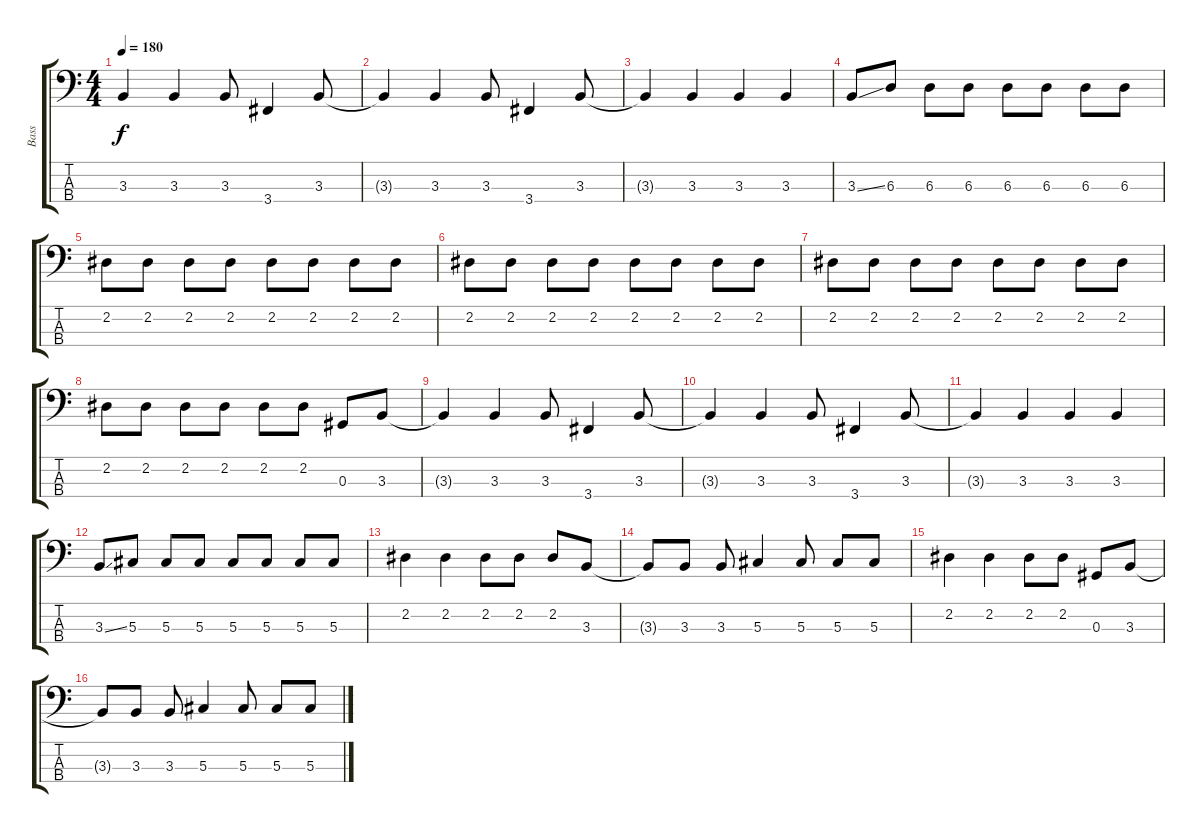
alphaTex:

\track ("Bass" "Bass") {instrument electricbasspick}
\staff {score tabs}
\tuning (Gb2 Db2 Ab1 Eb1) {hide}
\ts (4 4)
\tempo 180
\clef f4
\ks c
3.3{t}.4{dy f} 3.3.4 3.3.8 3.4.4 3.3.8 |
3.3{t}.4 3.3.4 3.3.8 3.4.4 3.3.8 |
3.3{t}.4 3.3.4 3.3.4 3.3.4 |
3.3{ss}.8 6.3.8 6.3.8 6.3.8 6.3.8 6.3.8 6.3.8 6.3.8 |
2.2.8 2.2.8 2.2.8 2.2.8 2.2.8 2.2.8 2.2.8 2.2.8 |
2.2.8 2.2.8 2.2.8 2.2.8 2.2.8 2.2.8 2.2.8 2.2.8 |
2.2.8 2.2.8 2.2.8 2.2.8 2.2.8 2.2.8 2.2.8 2.2.8 |
2.2.8 2.2.8 2.2.8 2.2.8 2.2.8 2.2.8 0.3.8 3.3.8 |
3.3{t}.4 3.3.4 3.3.8 3.4.4 3.3.8 |
3.3{t}.4 3.3.4 3.3.8 3.4.4 3.3.8 |
3.3{t}.4 3.3.4 3.3.4 3.3.4 |
3.3{ss}.8 5.3.8 5.3.8 5.3.8 5.3.8 5.3.8 5.3.8 5.3.8 |
2.2.4 2.2.4 2.2.8 2.2.8 2.2.8 3.3.8 |
3.3{t}.8 3.3.8 3.3.8 5.3.4 5.3.8 5.3.8 5.3.8 |
2.2.4 2.2.4 2.2.8 2.2.8 0.3.8 3.3.8 |
3.3{t}.8 3.3.8 3.3.8 5.3.4 5.3.8 5.3.8 5.3.8
